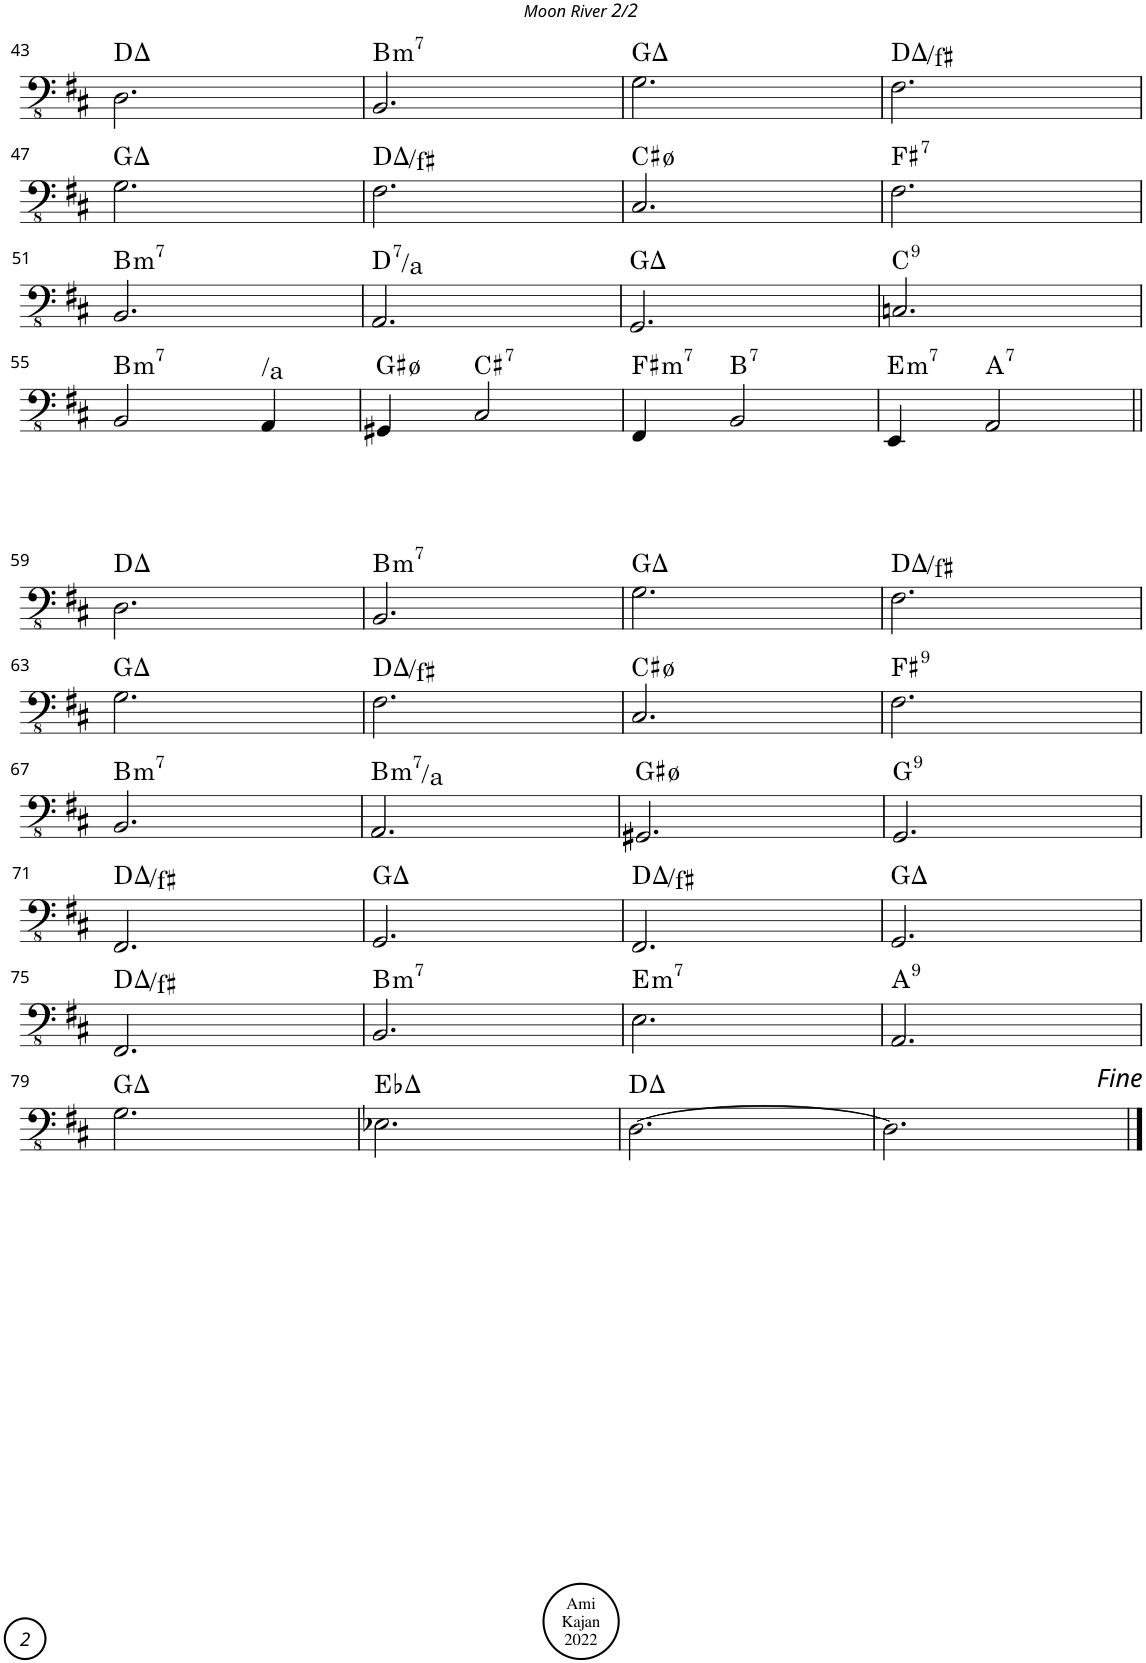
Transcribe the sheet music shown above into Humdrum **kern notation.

**kern	**harte
*part1	*part1
*staff1	*
*I"Acoustic Bass	*
*I'Bass	*
!!LO:PB:g=z
*clefFv4	*
*k[f#c#]	*
*M3/4	*
=43	=43
2.DD\	D:maj
=44	=44
!	!LO:H:kt=m7
2.BBB/	B:min7
=45	=45
2.GG\	G:maj
=46	=46
2.FF#\	D:maj/3
!!LO:LB:g=z
=47	=47
2.GG\	G:maj
=48	=48
2.FF#\	D:maj/3
=49	=49
2.CC#/	C#:hdim7
=50	=50
!	!LO:H:kt=7
2.FF#\	F#:7
!!LO:LB:g=z
=51	=51
!	!LO:H:kt=m7
2.BBB/	B:min7
=52	=52
!	!LO:H:kt=7
2.AAA/	D:7/5
=53	=53
2.GGG/	G:maj
=54	=54
!	!LO:H:kt=9
2.CCn/	C:9
!!LO:LB:g=z
=55	=55
!	!LO:H:kt=m7
2BBB/	B:min7
!	!LO:H:kt=N.C.
4AAA/	N
=56	=56
4GGG#X/	G#:hdim7
!	!LO:H:kt=7
2CC#/	C#:7
=57	=57
!	!LO:H:kt=m7
4FFF#/	F#:min7
!	!LO:H:kt=7
2BBB/	B:7
=58	=58
!	!LO:H:kt=m7
4EEE/	E:min7
!	!LO:H:kt=7
2AAA/	A:7
!!LO:LB:g=z
=59||	=59||
2.DD\	D:maj
=60	=60
!	!LO:H:kt=m7
2.BBB/	B:min7
=61	=61
2.GG\	G:maj
=62	=62
2.FF#\	D:maj/3
!!LO:LB:g=z
=63	=63
2.GG\	G:maj
=64	=64
2.FF#\	D:maj/3
=65	=65
2.CC#/	C#:hdim7
=66	=66
!	!LO:H:kt=9
2.FF#\	F#:9
!!LO:LB:g=z
=67	=67
!	!LO:H:kt=m7
2.BBB/	B:min7
=68	=68
!	!LO:H:kt=m7
2.AAA/	B:min7/b7
=69	=69
2.GGG#X/	G#:hdim7
=70	=70
!	!LO:H:kt=9
2.GGG/	G:9
!!LO:LB:g=z
=71	=71
2.FFF#/	D:maj/3
=72	=72
2.GGG/	G:maj
=73	=73
2.FFF#/	D:maj/3
=74	=74
2.GGG/	G:maj
!!LO:LB:g=z
=75	=75
2.FFF#/	D:maj/3
=76	=76
!	!LO:H:kt=m7
2.BBB/	B:min7
=77	=77
!	!LO:H:kt=m7
2.EE\	E:min7
=78	=78
!	!LO:H:kt=9
2.AAA/	A:9
!!LO:LB:g=z
=79	=79
2.GG\	G:maj
=80	=80
2.EE-X\	Eb:maj
=81	=81
[2.DD\	D:maj
=82	=82
2.DD\]	.
==	==
*-	*-
